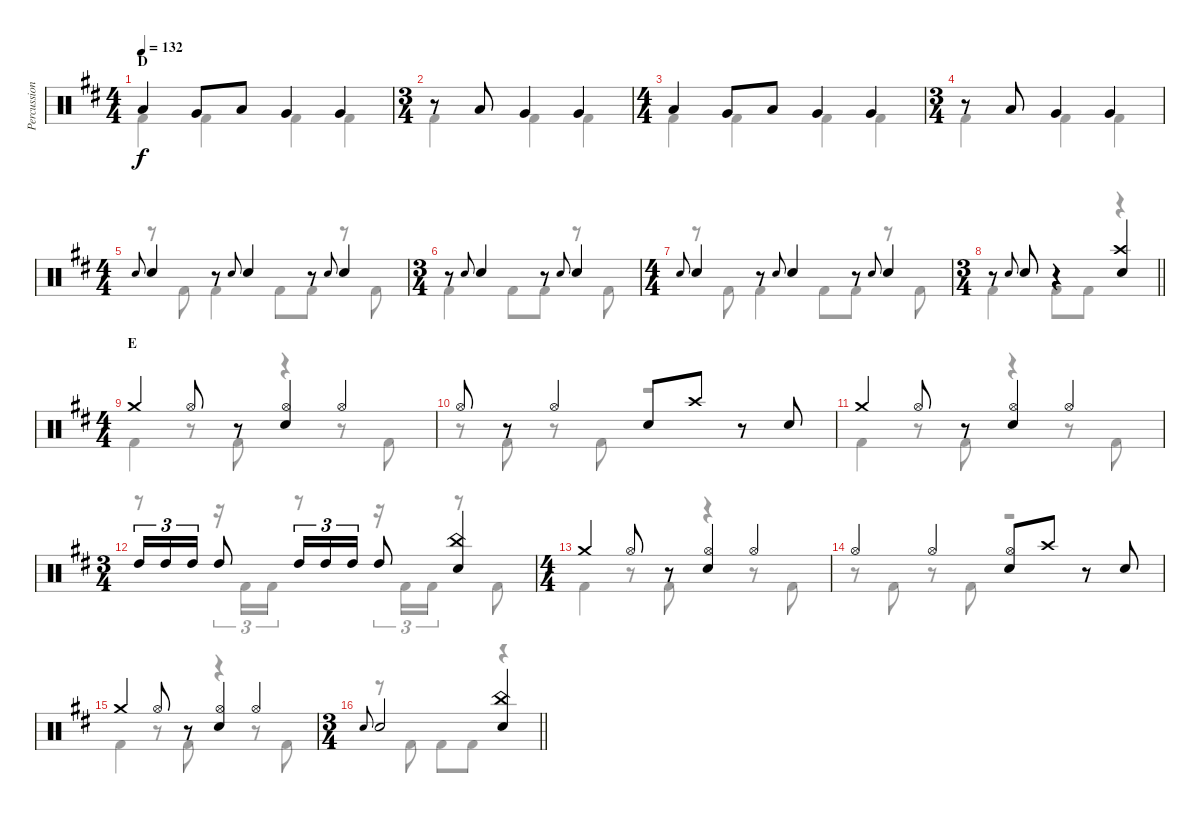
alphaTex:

\track ("Percussion" "Percussion") {instrument percussion}
\staff {score}
\articulation defaults
\voice
\ts (4 4)
\section ("" "D")
\tempo 132
\clef neutral
\ks bminor "Low Floor Tom (hit)".4{dy f} "Very Low Tom (hit)".8 "Low Floor Tom (hit)".8 "Very Low Tom (hit)".4 "Very Low Tom (hit)".4
|
\ts (3 4)
r.8 "Low Floor Tom (hit)".8 "Very Low Tom (hit)".4 "Very Low Tom (hit)".4 |
\ts (4 4)
"Low Floor Tom (hit)".4 "Very Low Tom (hit)".8 "Low Floor Tom (hit)".8 "Very Low Tom (hit)".4 "Very Low Tom (hit)".4 |
\ts (3 4)
r.8 "Low Floor Tom (hit)".8 "Very Low Tom (hit)".4 "Very Low Tom (hit)".4 |
\ts (4 4)
"Electric Snare (hit)".8{gr onbeat} "Electric Snare (hit)".4 r.8 "Electric Snare (hit)".8{gr onbeat} "Electric Snare (hit)".4 r.8 "Electric Snare (hit)".8{gr onbeat} "Electric Snare (hit)".4 |
\ts (3 4)
r.8 "Electric Snare (hit)".8{gr onbeat} "Electric Snare (hit)".4 r.8 "Electric Snare (hit)".8{gr onbeat} "Electric Snare (hit)".4 |
\ts (4 4)
"Electric Snare (hit)".8{gr onbeat} "Electric Snare (hit)".4 r.8 "Electric Snare (hit)".8{gr onbeat} "Electric Snare (hit)".4 r.8 "Electric Snare (hit)".8{gr onbeat} "Electric Snare (hit)".4 |
\ts (3 4)
\barLineRight lightlight
r.8 "Electric Snare (hit)".8{gr onbeat} "Electric Snare (hit)".8 r.4 ("Crash high (hit)" "Electric Snare (hit)").4 |
\ts (4 4)
\section ("" "E")
"Crash medium (hit)".4 "Hi-Hat (open)".8 r.8 ("Hi-Hat (open)" "Electric Snare (hit)").4 "Hi-Hat (open)".4 |
"Hi-Hat (open)".8 r.8 "Hi-Hat (open)".4 "Electric Snare (hit)".8 "Crash high (hit)".8 r.8 "Electric Snare (hit)".8 |
"Crash medium (hit)".4 "Hi-Hat (open)".8 r.8 ("Hi-Hat (open)" "Electric Snare (hit)").4 "Hi-Hat (open)".4 |
\ts (3 4)
"High Tom (hit)".16{tu (3 2)} "High Tom (hit)".16{tu (3 2)} "High Tom (hit)".16{tu (3 2)} "High Tom (hit)".8 "High Tom (hit)".16{tu (3 2)} "High Tom (hit)".16{tu (3 2)} "High Tom (hit)".16{tu (3 2)} "High Tom (hit)".8 ("China (hit)" "Electric Snare (hit)").4 |
\ts (4 4)
"Crash medium (hit)".4 "Hi-Hat (open)".8 r.8 ("Hi-Hat (open)" "Electric Snare (hit)").4 "Hi-Hat (open)".4 |
"Hi-Hat (open)".4 "Hi-Hat (open)".4 ("Hi-Hat (open)" "Electric Snare (hit)").8 "Crash high (hit)".8 r.8 "Electric Snare (hit)".8 |
"Crash medium (hit)".4 "Hi-Hat (open)".8 r.8 ("Hi-Hat (open)" "Electric Snare (hit)").4 "Hi-Hat (open)".4 |
\ts (3 4)
\barLineRight lightlight "Electric Snare (hit)".8{gr onbeat} "Electric Snare (hit)".2
("China (hit)" "Electric Snare (hit)").4
\voice
\clef neutral
\ottava regular
\simile none
\ks bminor "Kick (hit) 2".4{dy f} "Kick (hit) 2".4 "Kick (hit) 2".4 "Kick (hit) 2".4
|
"Kick (hit) 2".4 "Kick (hit) 2".4 "Kick (hit) 2".4 |
"Kick (hit) 2".4 "Kick (hit) 2".4 "Kick (hit) 2".4 "Kick (hit) 2".4 |
"Kick (hit) 2".4 "Kick (hit) 2".4 "Kick (hit) 2".4 |
r.8 "Kick (hit) 2".8 "Kick (hit) 2".4 "Kick (hit) 2".8 "Kick (hit) 2".8 r.8 "Kick (hit) 2".8 |
"Kick (hit) 2".4 "Kick (hit) 2".8 "Kick (hit) 2".8 r.8 "Kick (hit) 2".8 |
r.8 "Kick (hit) 2".8 "Kick (hit) 2".4 "Kick (hit) 2".8 "Kick (hit) 2".8 r.8 "Kick (hit) 2".8 |
\barLineRight lightlight "Kick (hit) 2".4 "Kick (hit) 2".8 "Kick (hit) 2".8
r.4 |
"Kick (hit) 2".4 r.8 "Kick (hit) 2".8 r.4 r.8 "Kick (hit) 2".8 |
r.8 "Kick (hit) 2".8 r.8 "Kick (hit) 2".8 r.2 |
"Kick (hit) 2".4 r.8 "Kick (hit) 2".8 r.4 r.8 "Kick (hit) 2".8 |
r.8 r.16{tu (3 2)} "Kick (hit) 2".16{tu (3 2)} "Kick (hit) 2".16{tu (3 2)} r.8 r.16{tu (3 2)} "Kick (hit) 2".16{tu (3 2)} "Kick (hit) 2".16{tu (3 2)} r.8 "Kick (hit) 2".8 |
"Kick (hit) 2".4 r.8 "Kick (hit) 2".8 r.4 r.8 "Kick (hit) 2".8 |
r.8 "Kick (hit) 2".8 r.8 "Kick (hit) 2".8 r.2 |
"Kick (hit) 2".4 r.8 "Kick (hit) 2".8 r.4 r.8 "Kick (hit) 2".8 |
\barLineRight lightlight
r.8 "Kick (hit) 2".8 "Kick (hit) 2".8 "Kick (hit) 2".8 r.4
